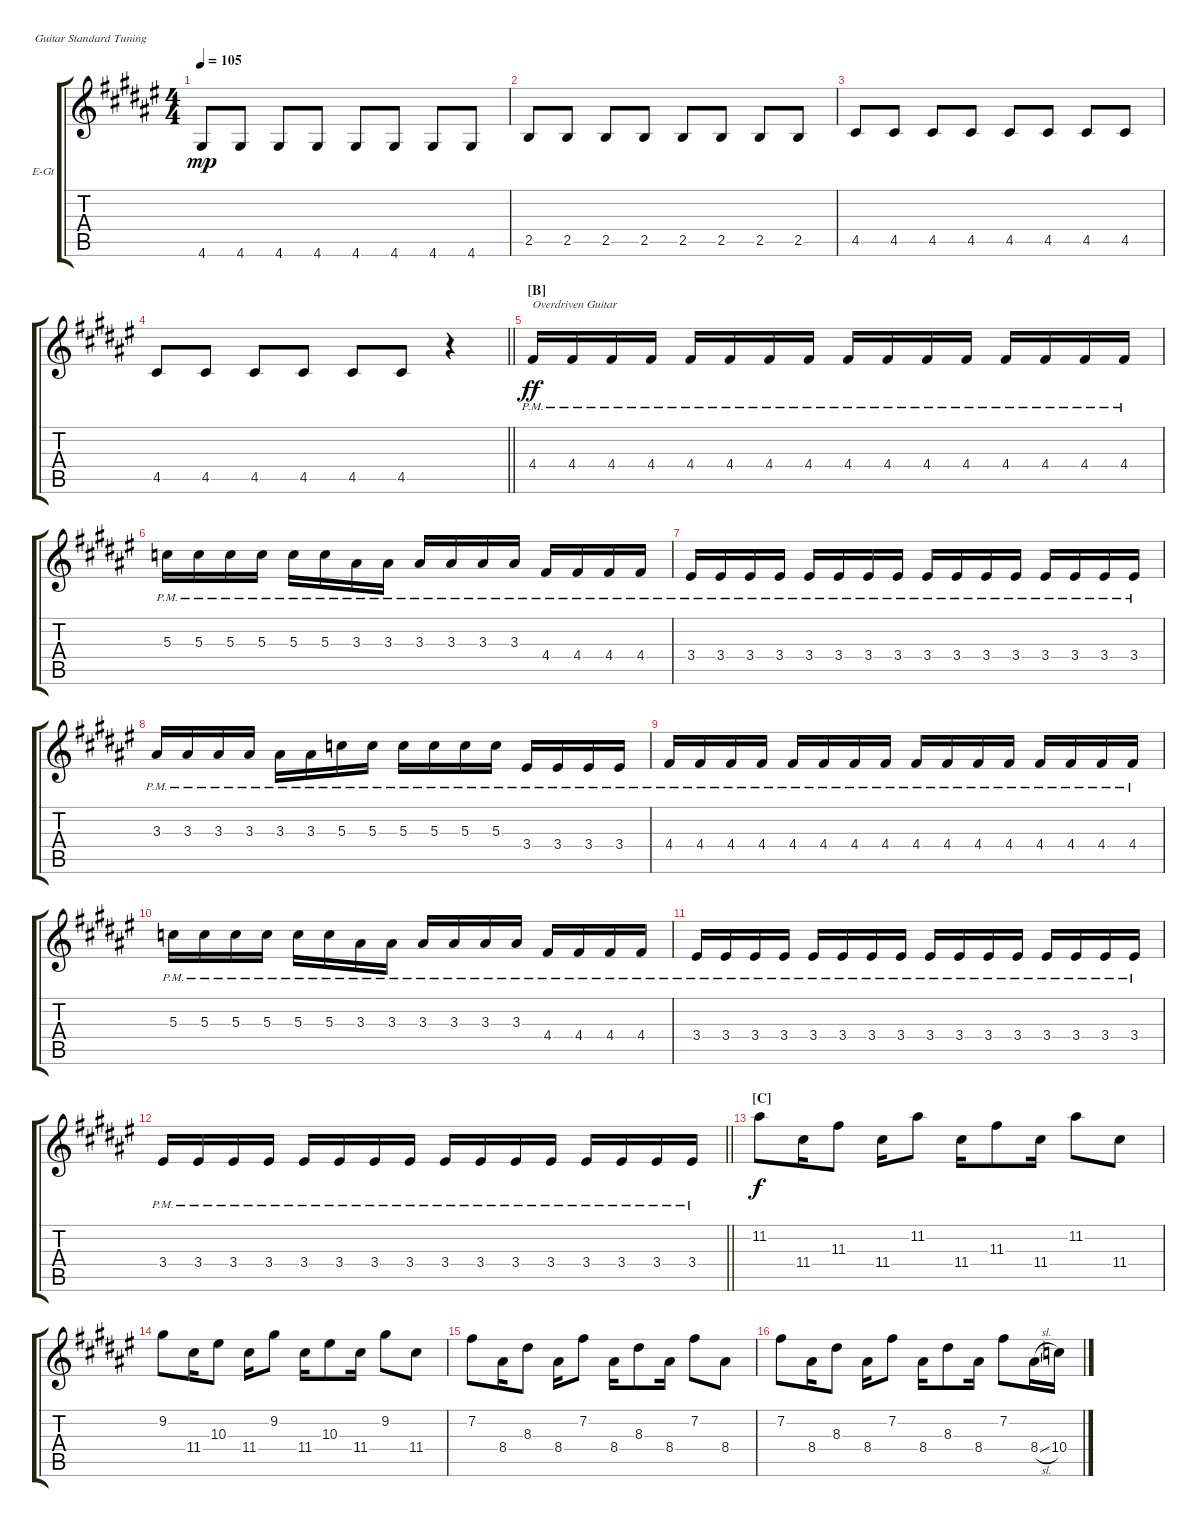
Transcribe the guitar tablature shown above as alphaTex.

\bracketExtendMode groupsimilarinstruments
\firstSystemTrackNameOrientation horizontal
\otherSystemsTrackNameOrientation horizontal
\track ("Albert Hammond Jr." "E-Gt") {instrument overdrivenguitar}
\staff {score tabs}
\tuning (E4 B3 G3 D3 A2 E2)
\ts (4 4)
\tempo 105
\clef g2
\ks f#
4.6.8{dy mp} 4.6.8 4.6.8 4.6.8 4.6.8 4.6.8 4.6.8 4.6.8 |
2.5.8 2.5.8 2.5.8 2.5.8 2.5.8 2.5.8 2.5.8 2.5.8 |
4.5.8 4.5.8 4.5.8 4.5.8 4.5.8 4.5.8 4.5.8 4.5.8 |
\barLineRight lightlight
4.5.8 4.5.8 4.5.8 4.5.8 4.5.8 4.5.8 r.4 |
\section ("B" "")
4.4{pm}.16{txt "Overdriven Guitar" dy ff} 4.4{pm}.16 4.4{pm}.16 4.4{pm}.16 4.4{pm}.16 4.4{pm}.16 4.4{pm}.16 4.4{pm}.16 4.4{pm}.16 4.4{pm}.16 4.4{pm}.16 4.4{pm}.16 4.4{pm}.16 4.4{pm}.16 4.4{pm}.16 4.4{pm}.16 |
5.3{pm}.16 5.3{pm}.16 5.3{pm}.16 5.3{pm}.16 5.3{pm}.16 5.3{pm}.16 3.3{pm}.16 3.3{pm}.16 3.3{pm}.16 3.3{pm}.16 3.3{pm}.16 3.3{pm}.16 4.4{pm}.16 4.4{pm}.16 4.4{pm}.16 4.4{pm}.16 |
3.4{pm}.16 3.4{pm}.16 3.4{pm}.16 3.4{pm}.16 3.4{pm}.16 3.4{pm}.16 3.4{pm}.16 3.4{pm}.16 3.4{pm}.16 3.4{pm}.16 3.4{pm}.16 3.4{pm}.16 3.4{pm}.16 3.4{pm}.16 3.4{pm}.16 3.4{pm}.16 |
3.3{pm}.16 3.3{pm}.16 3.3{pm}.16 3.3{pm}.16 3.3{pm}.16 3.3{pm}.16 5.3{pm}.16 5.3{pm}.16 5.3{pm}.16 5.3{pm}.16 5.3{pm}.16 5.3{pm}.16 3.4{pm}.16 3.4{pm}.16 3.4{pm}.16 3.4{pm}.16 |
4.4{pm}.16 4.4{pm}.16 4.4{pm}.16 4.4{pm}.16 4.4{pm}.16 4.4{pm}.16 4.4{pm}.16 4.4{pm}.16 4.4{pm}.16 4.4{pm}.16 4.4{pm}.16 4.4{pm}.16 4.4{pm}.16 4.4{pm}.16 4.4{pm}.16 4.4{pm}.16 |
5.3{pm}.16 5.3{pm}.16 5.3{pm}.16 5.3{pm}.16 5.3{pm}.16 5.3{pm}.16 3.3{pm}.16 3.3{pm}.16 3.3{pm}.16 3.3{pm}.16 3.3{pm}.16 3.3{pm}.16 4.4{pm}.16 4.4{pm}.16 4.4{pm}.16 4.4{pm}.16 |
3.4{pm}.16 3.4{pm}.16 3.4{pm}.16 3.4{pm}.16 3.4{pm}.16 3.4{pm}.16 3.4{pm}.16 3.4{pm}.16 3.4{pm}.16 3.4{pm}.16 3.4{pm}.16 3.4{pm}.16 3.4{pm}.16 3.4{pm}.16 3.4{pm}.16 3.4{pm}.16 |
\barLineRight lightlight
3.4{pm}.16 3.4{pm}.16 3.4{pm}.16 3.4{pm}.16 3.4{pm}.16 3.4{pm}.16 3.4{pm}.16 3.4{pm}.16 3.4{pm}.16 3.4{pm}.16 3.4{pm}.16 3.4{pm}.16 3.4{pm}.16 3.4{pm}.16 3.4{pm}.16 3.4{pm}.16 |
\section ("C" "")
11.2.8{dy f} 11.4.16 11.3.8 11.4.16 11.2.8 11.4.16 11.3.8 11.4.16 11.2.8 11.4.8 |
9.2.8 11.4.16 10.3.8 11.4.16 9.2.8 11.4.16 10.3.8 11.4.16 9.2.8 11.4.8 |
7.2.8 8.4.16 8.3.8 8.4.16 7.2.8 8.4.16 8.3.8 8.4.16 7.2.8 8.4.8 |
7.2.8 8.4.16 8.3.8 8.4.16 7.2.8 8.4.16 8.3.8 8.4.16 7.2.8 8.4{sl}.16 10.4.16
